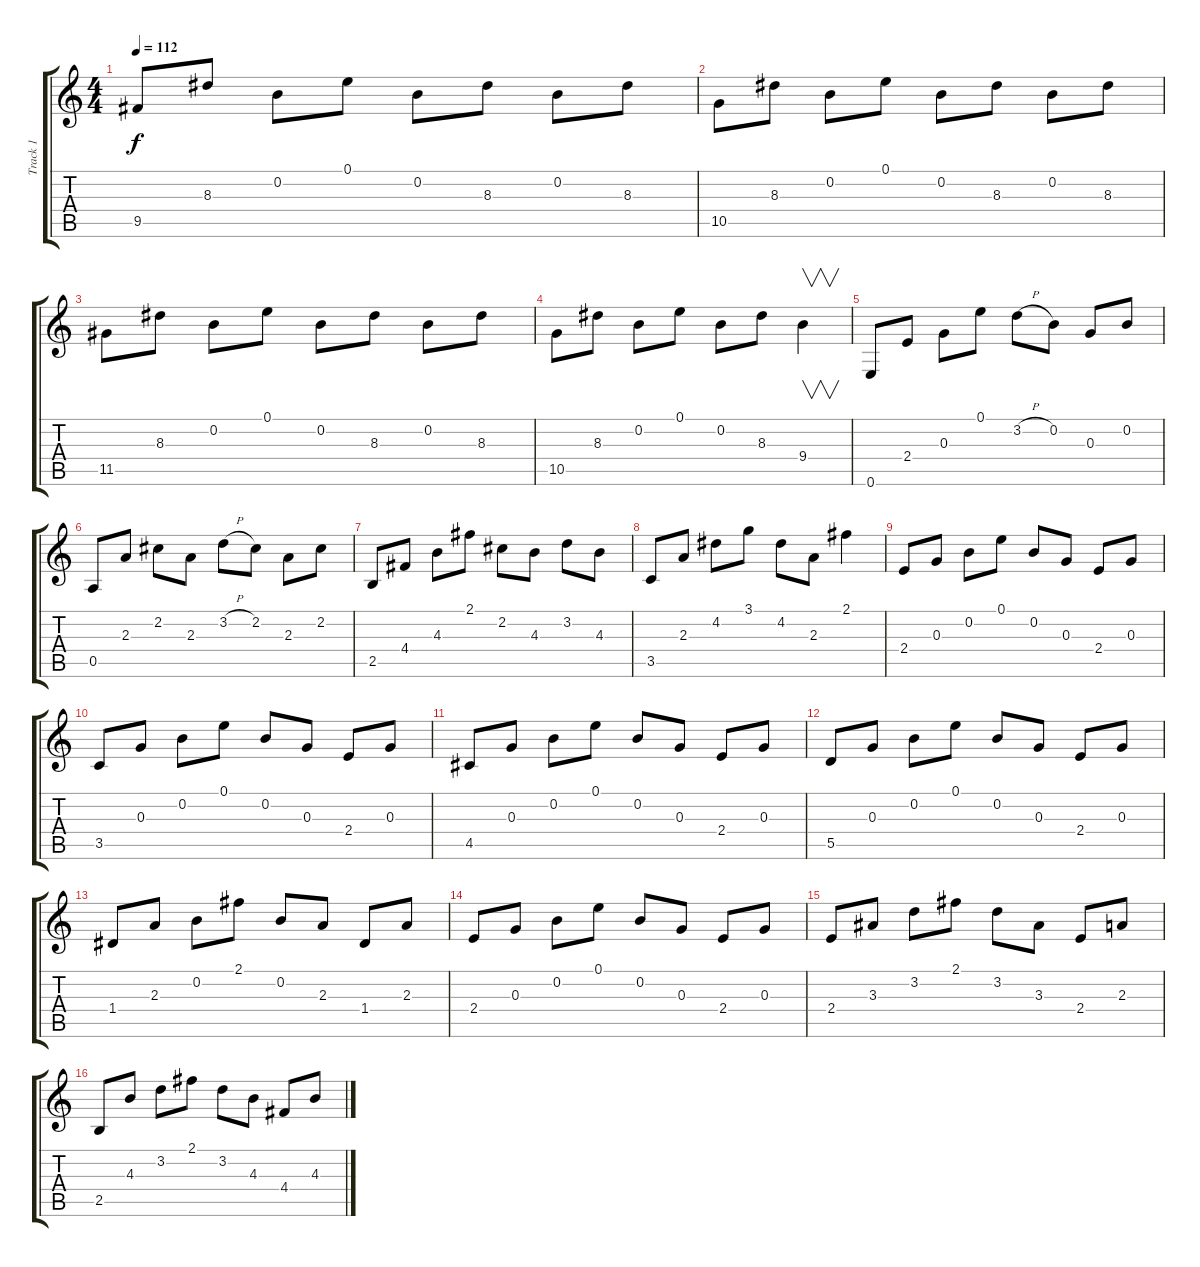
\track ("Track 1" "Track 1") {instrument acousticguitarnylon}
\staff {score tabs}
\tuning (E4 B3 G3 D3 A2 E2) {hide}
\ts (4 4)
\tempo 112
\clef g2
\ks c
9.5.8{dy f} 8.3.8 0.2.8 0.1.8 0.2.8 8.3.8 0.2.8 8.3.8 |
10.5.8 8.3.8 0.2.8 0.1.8 0.2.8 8.3.8 0.2.8 8.3.8 |
11.5.8 8.3.8 0.2.8 0.1.8 0.2.8 8.3.8 0.2.8 8.3.8 |
10.5.8 8.3.8 0.2.8 0.1.8 0.2.8 8.3.8 9.4.4{v} |
0.6.8 2.4.8 0.3.8 0.1.8 3.2{h}.8 0.2.8 0.3.8 0.2.8 |
0.5.8 2.3.8 2.2.8 2.3.8 3.2{h}.8 2.2.8 2.3.8 2.2.8 |
2.5.8 4.4.8 4.3.8 2.1.8 2.2.8 4.3.8 3.2.8 4.3.8 |
3.5.8 2.3.8 4.2.8 3.1.8 4.2.8 2.3.8 2.1.4 |
2.4.8 0.3.8 0.2.8 0.1.8 0.2.8 0.3.8 2.4.8 0.3.8 |
3.5.8 0.3.8 0.2.8 0.1.8 0.2.8 0.3.8 2.4.8 0.3.8 |
4.5.8 0.3.8 0.2.8 0.1.8 0.2.8 0.3.8 2.4.8 0.3.8 |
5.5.8 0.3.8 0.2.8 0.1.8 0.2.8 0.3.8 2.4.8 0.3.8 |
1.4.8 2.3.8 0.2.8 2.1.8 0.2.8 2.3.8 1.4.8 2.3.8 |
2.4.8 0.3.8 0.2.8 0.1.8 0.2.8 0.3.8 2.4.8 0.3.8 |
2.4.8 3.3.8 3.2.8 2.1.8 3.2.8 3.3.8 2.4.8 2.3.8 |
2.5.8 4.3.8 3.2.8 2.1.8 3.2.8 4.3.8 4.4.8 4.3.8
